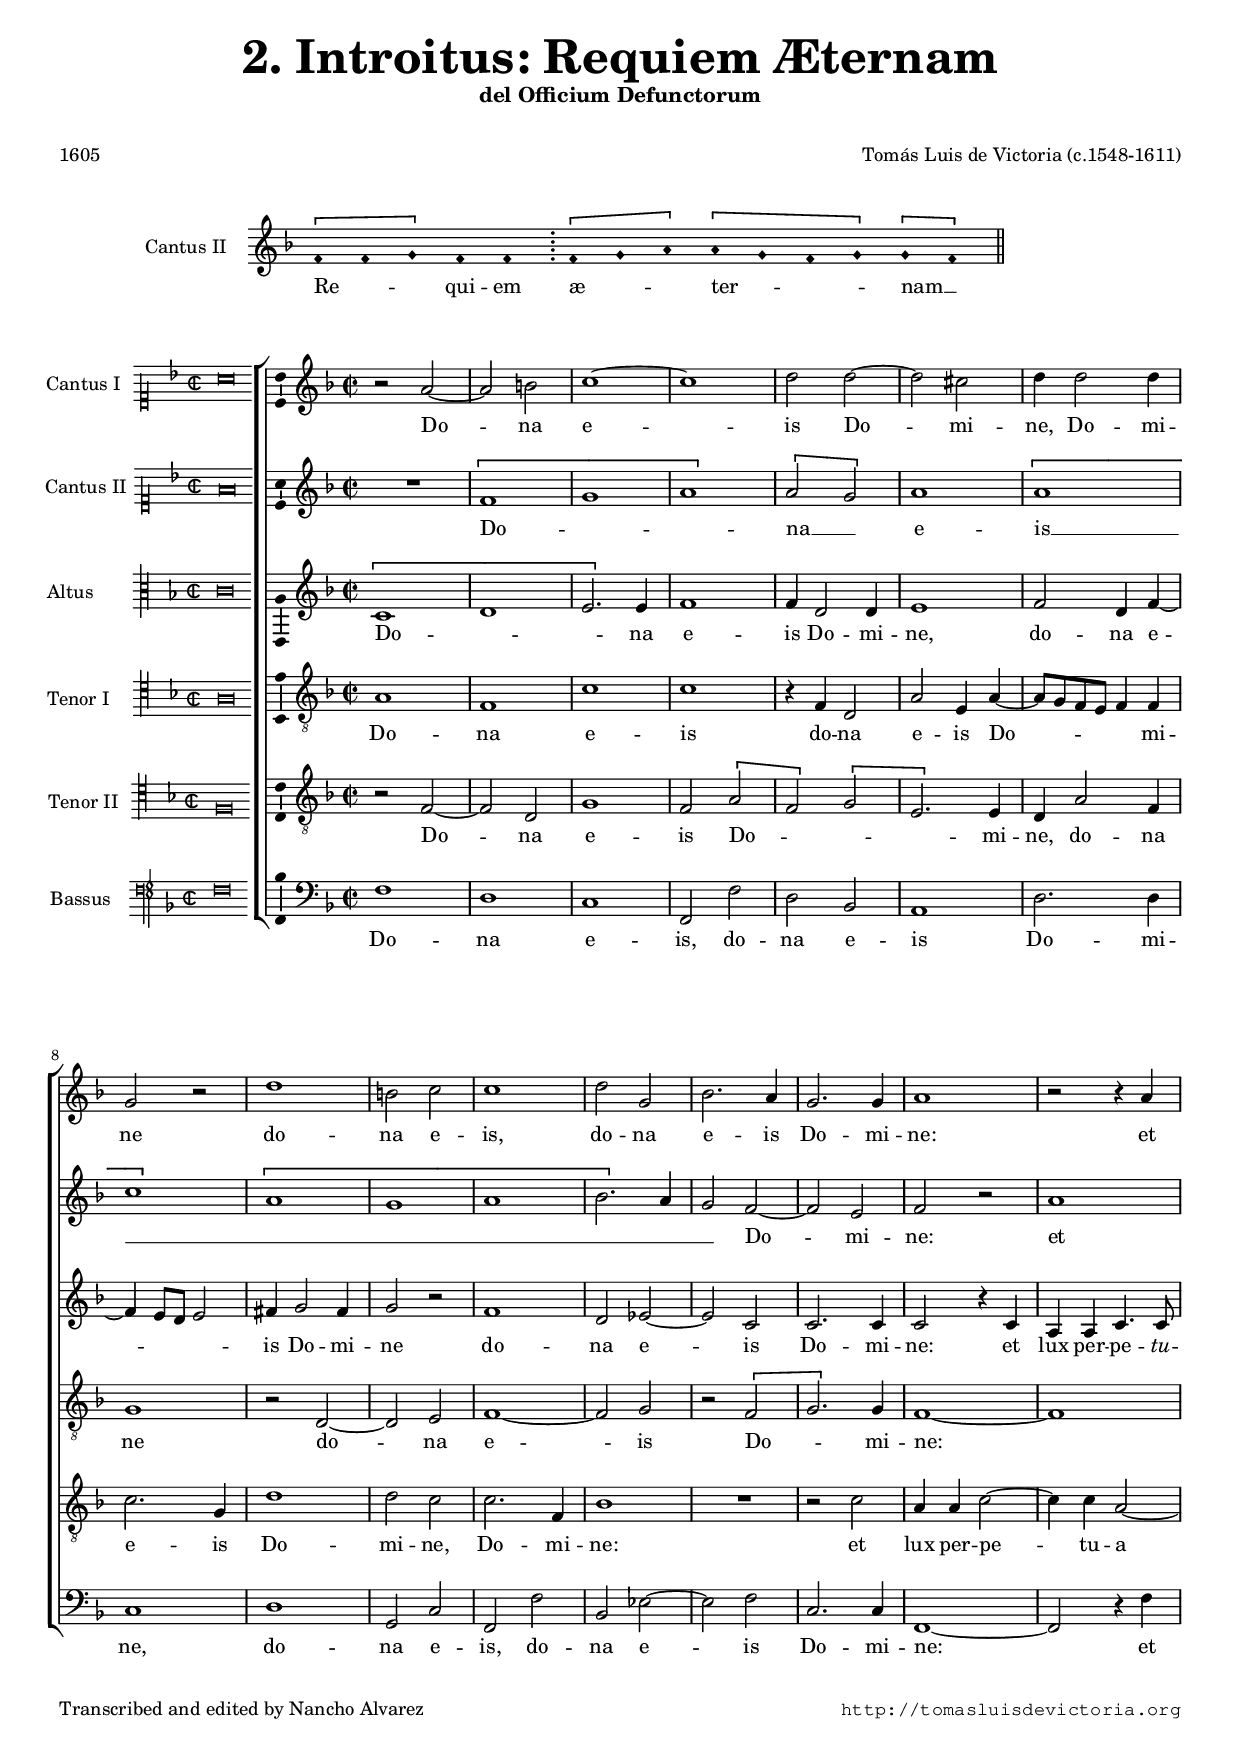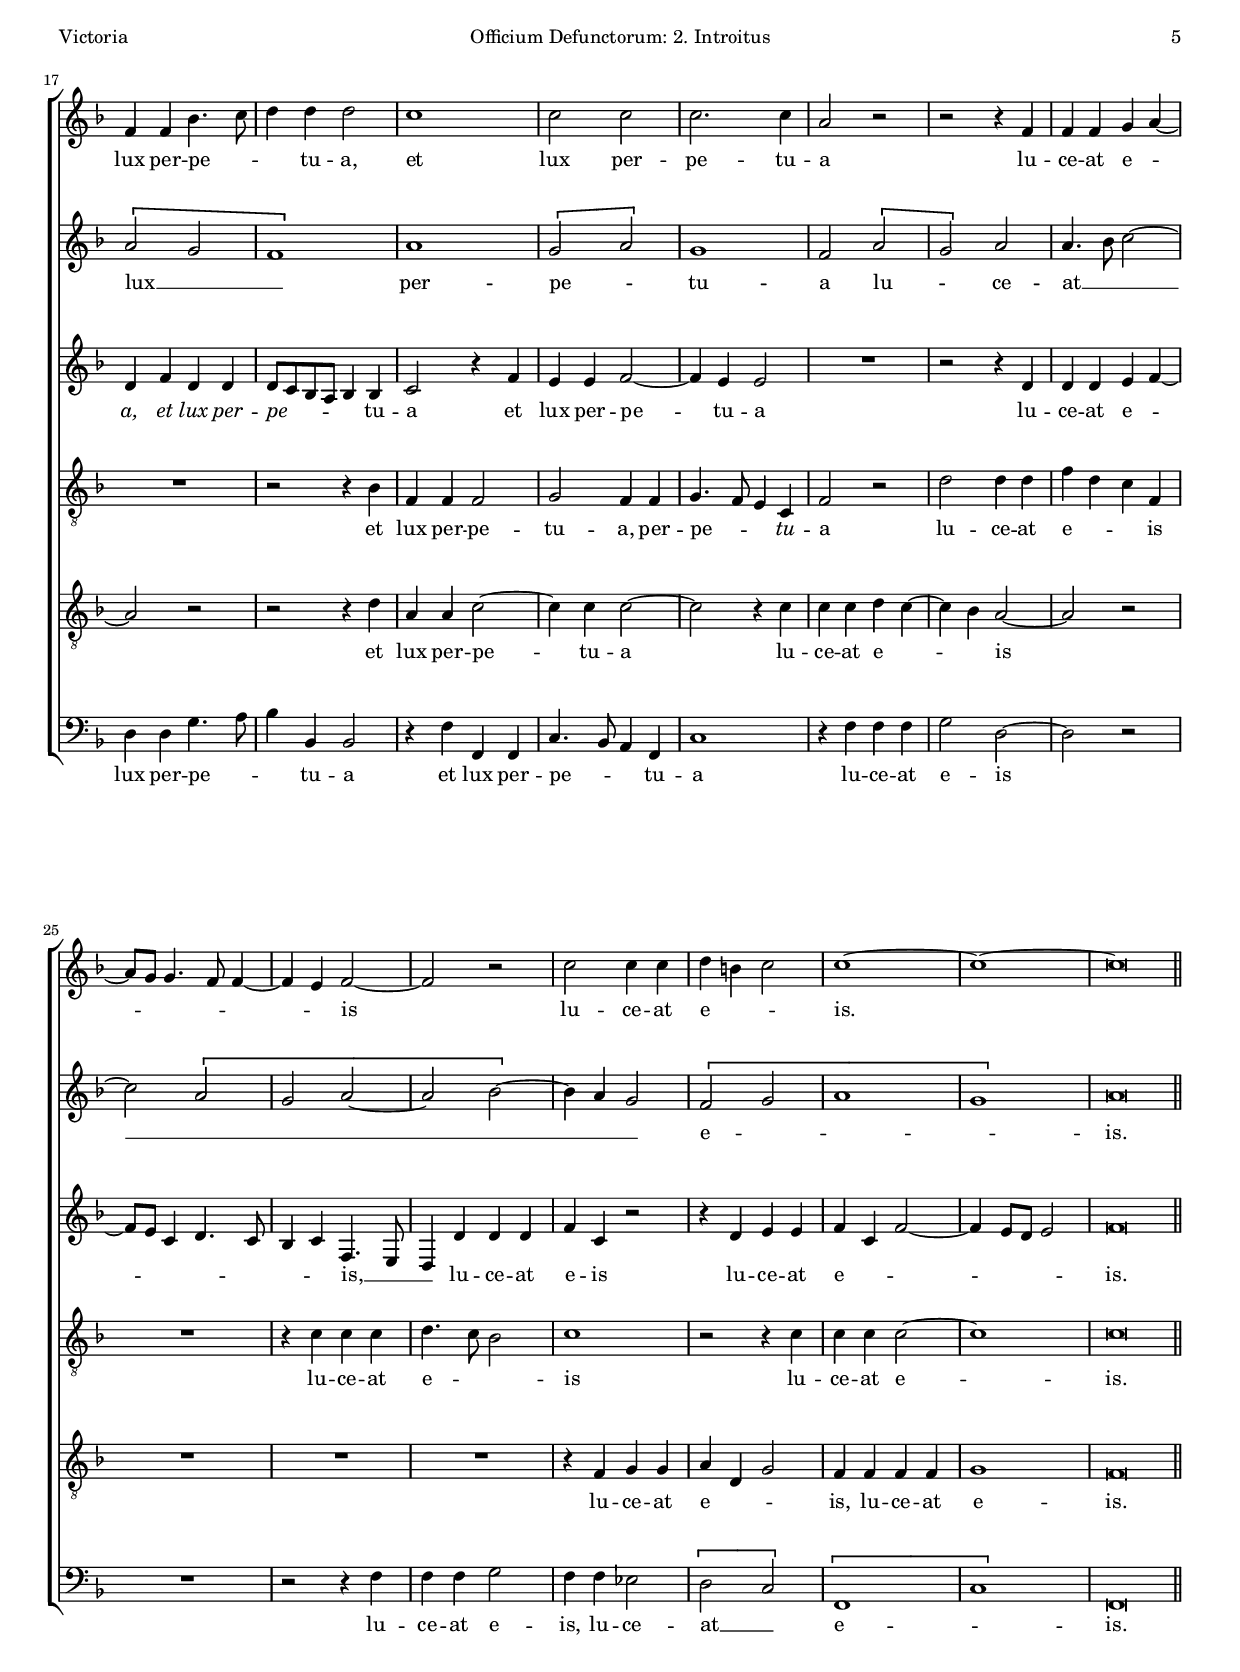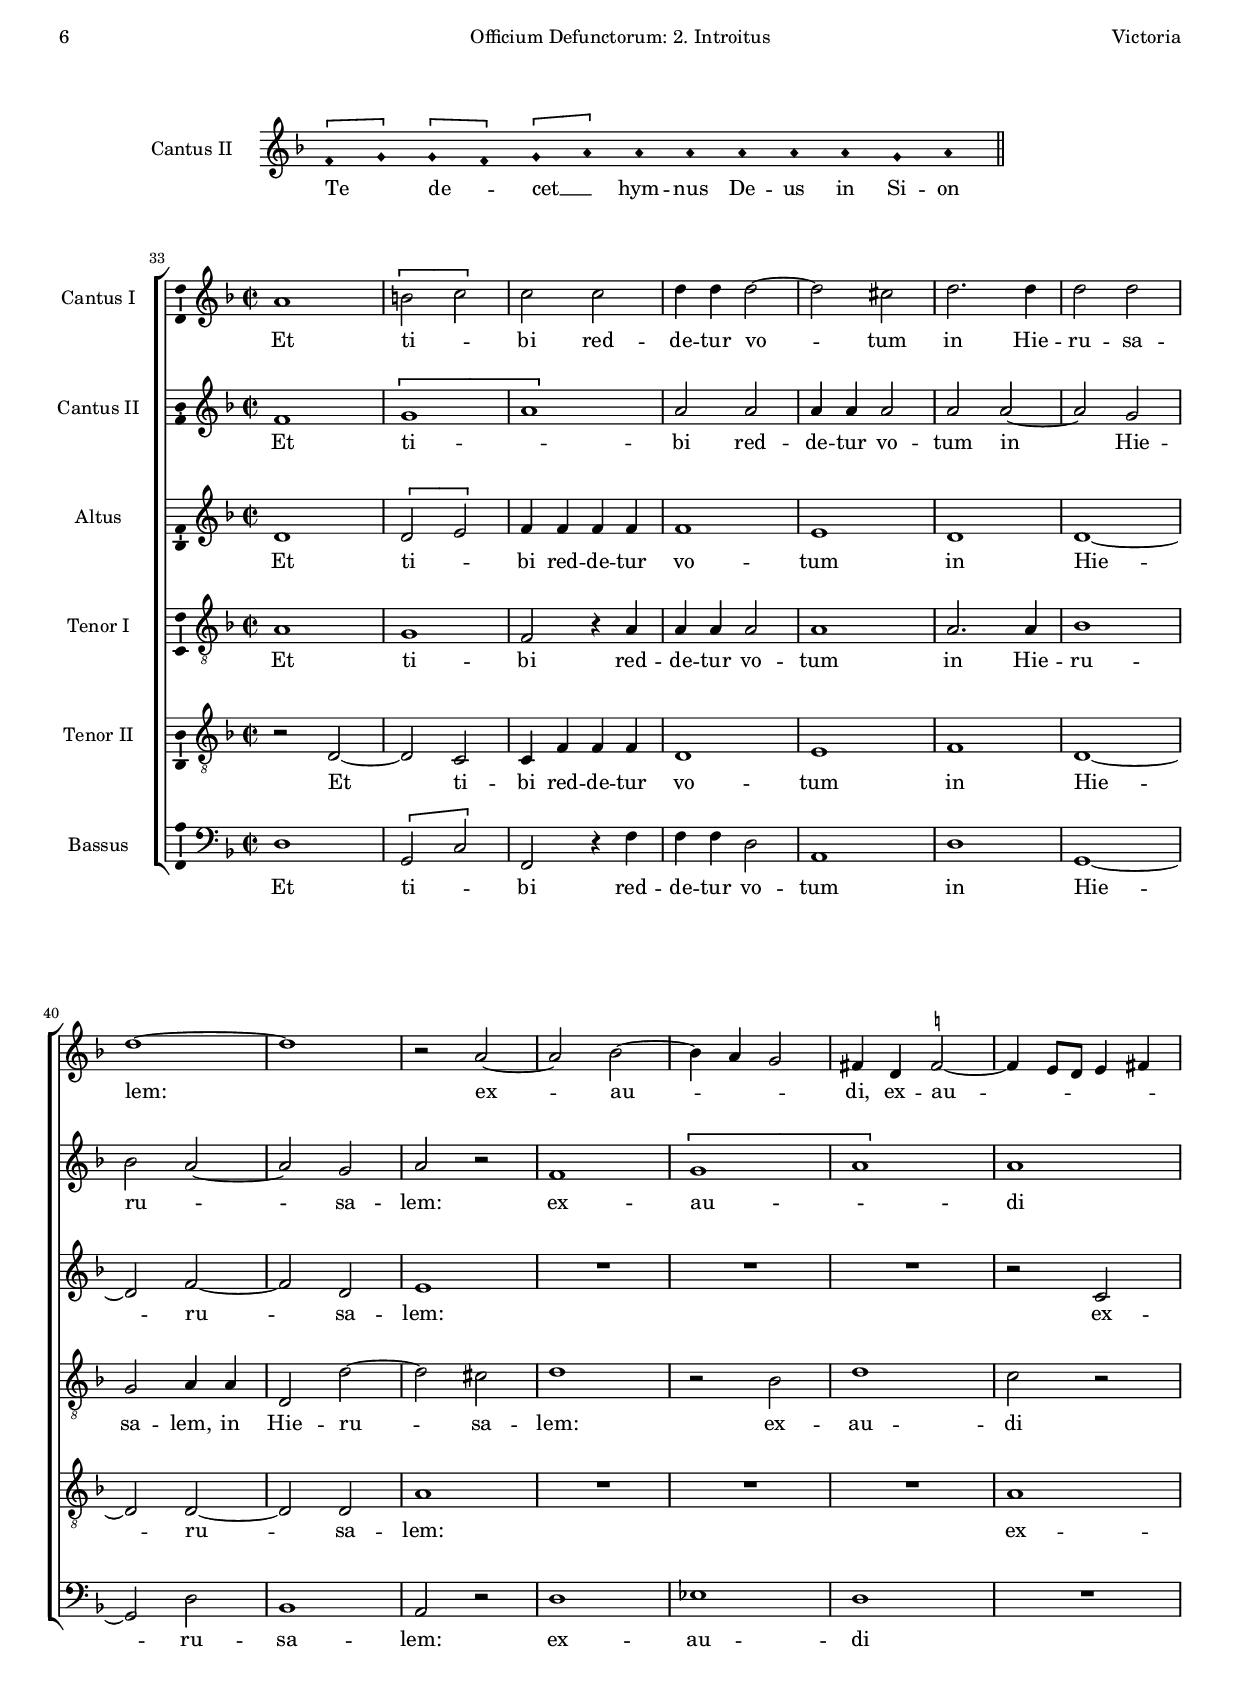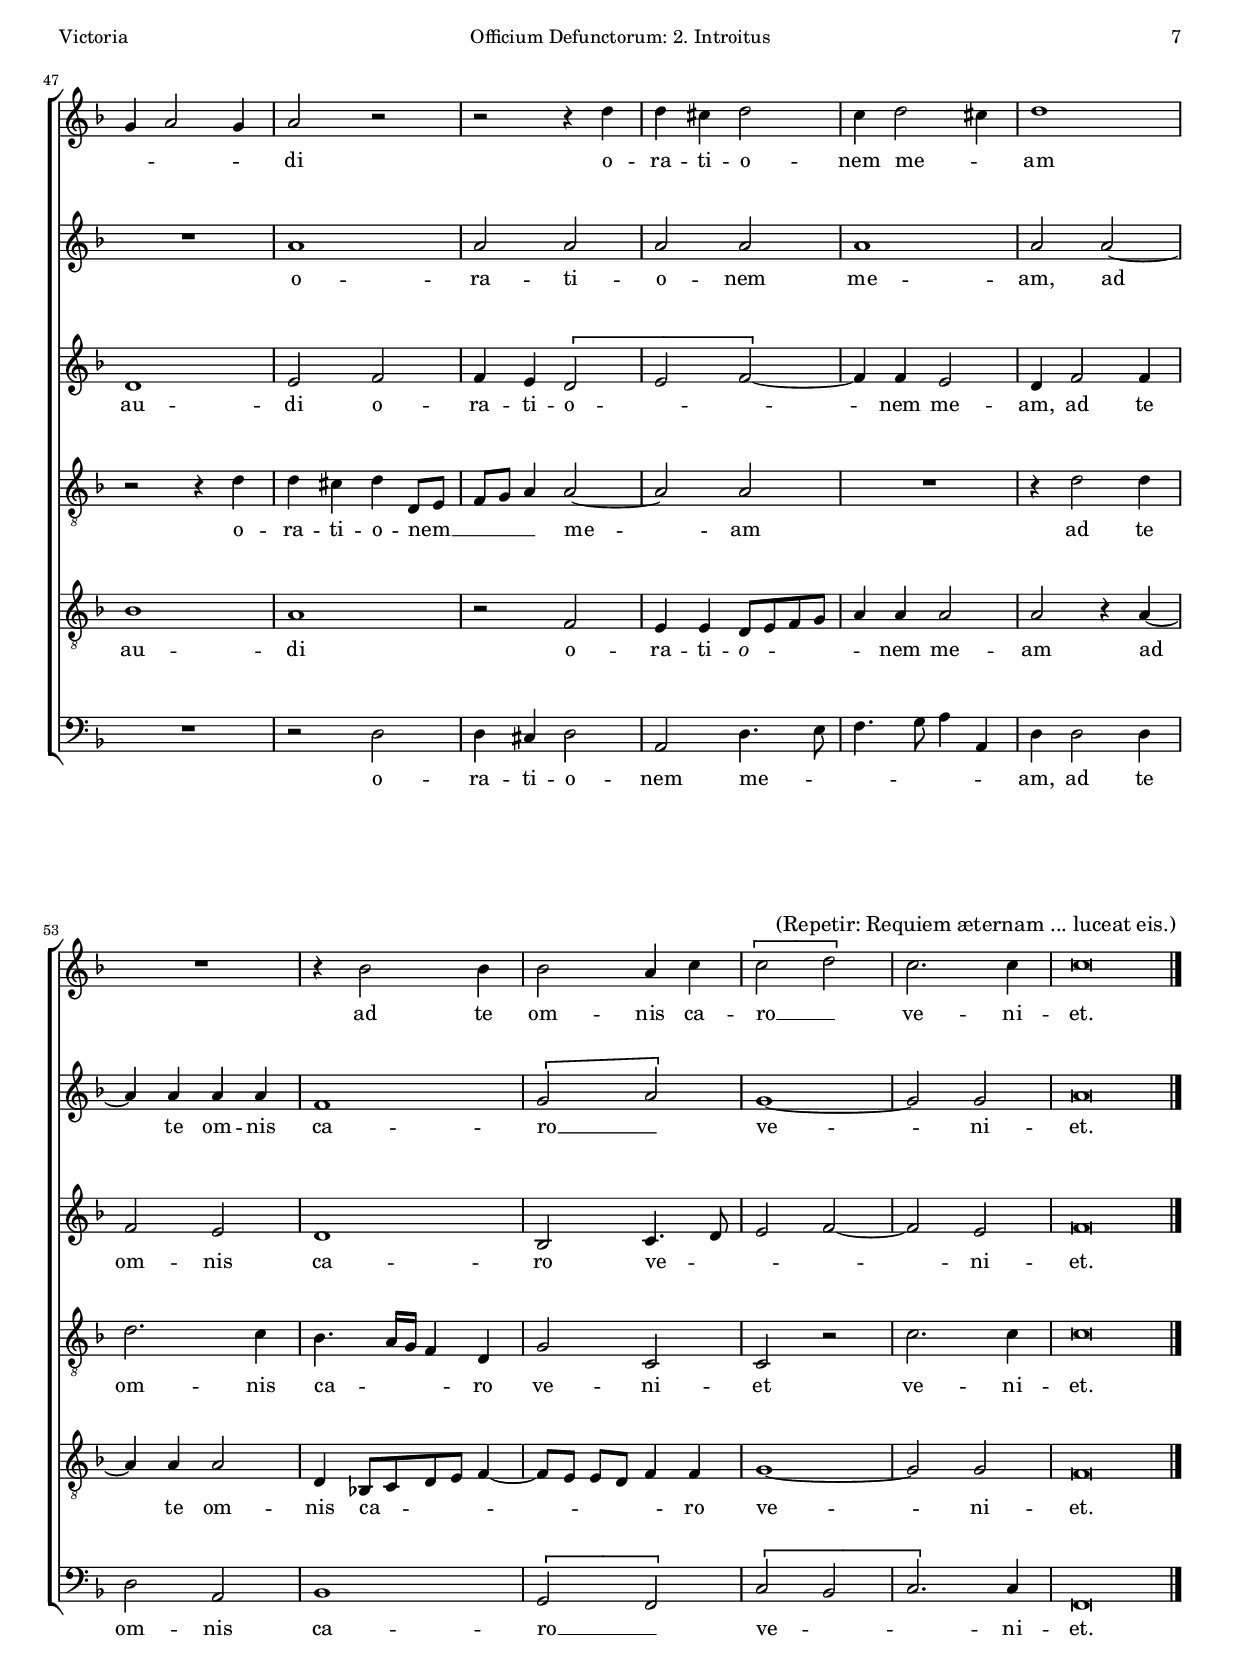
\version "2.18.0"

#(set-default-paper-size "a4")
#(set-global-staff-size 16.3)
#(ly:set-option 'point-and-click #f)
%mobile -s13.5 -i3.2

italicas=\override LyricText.font-shape = #'italic
rectas=\override LyricText.font-shape = #'upright
ss=\once \set suggestAccidentals = ##t
incipitwidth = 20

htitle="Officium Defunctorum: 2. Introitus"
hcomposer="Victoria"

\header {
	title=\markup{\fontsize #4 "2. Introitus: Requiem Æternam"}
	subtitle="del Officium Defunctorum"
	subsubtitle=" "
	composer="Tomás Luis de Victoria (c.1548-1611)"
        pdfauthor=\composer
	%opus="(-)"
	poet="1605"
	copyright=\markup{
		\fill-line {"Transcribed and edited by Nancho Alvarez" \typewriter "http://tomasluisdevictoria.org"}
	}
%	tagline=""
}

\markup{\null \vspace #.4 }

\score {\transpose c c {
<<
         \new Voice = "canto" {
         	 \set Staff.instrumentName="             Cantus II"
                 \override Staff.TimeSignature.stencil = #'()
                 \override Stem.transparent = ##t
                 \set Score.timing = ##f
                 \override NoteHead.style = #'neomensural         
                 \clef "G" 
                 \key d \minor
                 \[f'4 f' g'\] f' 
                 f' \bar ";" \[f' g' a'\] 
                 \[a' g' f' g'\] 
                 \[g' f'\] \bar "||"
         }
         \new Lyrics \lyricsto "canto" {
                 Re -- _ _ qui -- em æ -- _ _ ter -- _ _ _ nam __ _
         }
>>
        }%transpose

\layout {
        \override LigatureBracket.padding = #1
        line-width=16\cm 
        indent=3.2\cm
        ragged-right = ##f
}
}

%tablet \pageBreak


global={\key f \major \time 2/2 \skip 1*32 \bar "||" }

cantus={
	r2 a' ~ |
	a' b' |
	c''1 ~ |
	c'' |
%5
	d''2 d'' ~ |
	d'' cis'' |
	d''4 d''2 d''4 |
	g'2 r |
	d''1 |
%10
	b'2 c'' |
	c''1 |
	d''2 g' |
	bes'2. a'4 |
	g'2. g'4 |
%15
	a'1 |
	r2 r4 a' |
	f' f' bes'4. c''8 | %\pageBreak
	d''4 d'' d''2 | 
	c''1 |
%20
	c''2 c'' |
	c''2. c''4 |
	a'2 r |
	r r4 f' |
	f' f' g' a' ~ |
%25
	a'8 g' g'4. f'8 f'4 ~ |
	f' e' f'2 ~ |
	f' r |
	c'' c''4 c'' |
	d'' b' c''2 |
%30
	c''1 ~ |
	c'' ~ |
	c''\breve*1/2 |

}

cantusdos={
	R1*4/4 |
	\[f'1 |
	g' |
	a'\] |
%5
	\[a'2 g'\] |
	a'1 |
	\[a' |
	c''\] |
	\[a' |
%10
	g' |
	a' |
	bes'2.\] a'4 |
	g'2 f' ~ |
	f' e' |
%15
	f' r |
	a'1 |
	\[a'2 g' | 
	f'1\] |
	a' |
%20
	\[g'2 a'\] |
	g'1 |
	f'2 \[a' |
	g'\] a' |
	a'4. bes'8 c''2 ~ |
%25
	c'' \[a' |
	g' a' ~ |
	a' bes' ~ \] |
	bes'4 a' g'2 |
	\[f' g' |
%30
	a'1 |
	g'\] |
	a'\breve*1/2 | 

}

altus={
	\[c'1 |
	d' |
	e'2.\] e'4 |
	f'1 |
%5
	f'4 d'2 d'4 |
	e'1 |
	f'2 d'4 f' ~ |
	f' e'8 d' e'2 |
	fis'4 g'2 fis'4 |
%10
	g'2 r |
	f'1 |
	d'2 ees' ~ |
	ees' c' |
	c'2. c'4 |
%15
	c'2 r4 c' |
	a a c'4. c'8 |
	d'4 f' d' d' |
	d'8 c' bes a bes4 bes |
	c'2 r4 f' |
%20
	e' e' f'2 ~ |
	f'4 e' e'2 |
	R1*4/4 |
	r2 r4 d' |
	d' d' e' f' ~ |
%25
	f'8 e' c'4 d'4. c'8 |
	bes4 c' f4. e8 |
	d4 d' d' d' |
	f' c' r2 |
	r4 d' e' e' |
%30
	f' c' f'2 ~ |
	f'4 e'8 d' e'2 |
	f'\breve*1/2 |

}

tenor={
	a1 |
	f |
	c' |
	c' |
%5
	r4 f d2 |
	a e4 a ~ |
	a8 g f e f4 f |
	g1 |
	r2 d ~ |
%10
	d e |
	f1 ~ |
	f2 g |
	r \[f |
	g2.\] g4 |
%15
	f1 ~ |
	f |
	R1*4/4 |
	r2 r4 bes |
	f f f2 |
%20
	g f4 f |
	g4. f8 e4 c |
	f2 r |
	d' d'4 d' |
	f' d' c' f |
%25
	R1*4/4 |
	r4 c' c' c' |
	d'4. c'8 bes2 |
	c'1 |
	r2 r4 c' |
%30
	c' c' c'2 ~ |
	c'1 |
	c'\breve*1/2 |

}

tenordos={
	r2 f ~ |
	f d |
	g1 |
	f2 \[a |
%5
	f\] \[g |
	e2.\] e4 |
	d a2 f4 |
	c'2. g4 |
	d'1 |
%10
	d'2 c' |
	c'2. f4 |
	bes1 |
	R1*4/4 |
	r2 c' |
%15
	a4 a c'2 ~ |
	c'4 c' a2 ~ |
	a r |
	r r4 d' |
	a a c'2 ~ |
%20
	c'4 c' c'2 ~ |
	c' r4 c' |
	c' c' d' c' ~ |
	c' bes a2 ~ |
	a r |
%25
	R1*4/4 |
	R1*4/4 |
	R1*4/4 |
	r4 f g g |
	a d g2 |
%30
	f4 f f f |
	g1 |
	f\breve*1/2 |

}

bassus={
	f1 |
	d |
	c |
	f,2 f |
%5
	d bes, |
	a,1 |
	d2. d4 |
	c1 |
	d |
%10
	g,2 c |
	f, f |
	bes, ees ~ |
	ees f |
	c2. c4 |
%15
	f,1 ~ |
	f,2 r4 f |
	d d g4. a8 |
	bes4 bes, bes,2 |
	r4 f f, f, |
%20
	c4. bes,8 a,4 f, |
	c1 |
	r4 f f f |
	g2 d ~ |
	d r |
%25
	R1*4/4 |
	r2 r4 f |
	f f g2 |
	f4 f ees2 |
	\[d c\] |
%30
	\[f,1 |
	c\] |
	f,\breve*1/2 | 

}

textocantus=\lyricmode{
Do -- _ na e -- _ is Do -- _ mi -- ne,
Do -- mi -- ne
do -- na e -- is,
do -- na e -- is Do -- mi -- ne:
et lux per -- pe -- _ _ tu -- a,
et lux per -- pe -- tu -- a
lu -- ce -- at e -- _ _ _ _ _ _ _ _ is _
lu -- ce -- at e -- _ _ is. _ _ 
}

textocantusdos=\lyricmode{
Do -- _ _ na __ _ e -- is __ _ _ _ _ _ _ _ Do -- _ mi -- ne:
et lux __ _ _ per -- pe -- _ tu -- a lu -- _ ce -- at __ _ _ _ _ _ _ _ _ _ _ _ 
e -- _ _ _ is.

}

textoaltus=\lyricmode{
Do -- _ _ na e -- is Do -- mi -- ne,
do -- na e -- _ _ _ _ is
Do -- mi -- ne
do -- na e -- _ is
Do -- mi -- ne:
et lux per -- pe -- \italicas tu -- a,
et lux per -- pe -- _ _ _ _ \rectas tu -- a
et lux per -- pe -- _ tu -- a
lu -- ce -- at e -- _ _ _ _ _ _ _ _ is, __ _ _ 
lu -- ce -- at e -- is
lu -- ce -- at e -- _ _ _ _ _ _ is.
}

textotenor=\lyricmode{
Do -- na e -- is
do -- na e -- is Do -- _ _ _ _ _ mi -- ne
do -- _ na e -- _ is
Do -- _ mi -- ne: _
et lux per -- pe -- tu -- a,
per -- pe -- _ _ \italicas tu -- \rectas a %! en el original parece que "tu" va debajo de la nota anterior
lu -- ce -- at e -- _ _ is
lu -- ce -- at e -- _ _ is
lu -- ce -- at e -- _ is.

}

textotenordos=\lyricmode{
Do -- _ na e -- is Do -- _ _ _ mi -- ne,
do -- na e -- is Do -- mi -- ne,
Do -- mi -- ne:
et lux per -- pe -- _ tu -- a _
et lux per -- pe -- _ tu -- a _
lu -- ce -- at e -- _ _ _ is _
lu -- ce -- at e -- _ _ is, lu -- ce -- at e -- is.
}

textobassus=\lyricmode{
Do -- na e -- is,
do -- na e -- is
Do -- mi -- ne,
do -- na e -- is, 
do -- na e -- _ is
Do -- mi -- ne: _
et lux per -- pe -- _ _ tu -- a
et lux per -- pe -- _ _ tu -- a
lu -- ce -- at e -- is _
lu -- ce -- at e -- is,
lu -- ce -- at __ _ e -- _ is.
}



incipitcantus=\markup{
	\score{
		{ 
		\set Staff.instrumentName="Cantus I  "
		\override NoteHead.style = #'neomensural
		\override Rest.style = #'neomensural
		\override Staff.TimeSignature.style = #'neomensural
		\cadenzaOn 
		\clef "petrucci-c1"
		\key f \major
		\time 2/2
		a'\breve
		} 
	\layout {
		\context {\Voice
			\remove Ligature_bracket_engraver
			\consists Mensural_ligature_engraver
		}
		line-width=\incipitwidth
		indent = 0
	}
	}
}

incipitcantusdos=\markup{
	\score{
		{ 
		\set Staff.instrumentName="Cantus II "
		\override NoteHead.style = #'neomensural
		\override Rest.style = #'neomensural
		\override Staff.TimeSignature.style = #'neomensural
		\cadenzaOn 
		\clef "petrucci-c1"
		\key f \major
		\time 2/2
		f'\breve
		} 
	\layout {
		\context {\Voice
			\remove Ligature_bracket_engraver
			\consists Mensural_ligature_engraver
		}
		line-width=\incipitwidth
		indent = 0
	}
	}
}

incipitaltus=\markup{
	\score{
		{ 
		\set Staff.instrumentName="Altus       "
		\override NoteHead.style = #'neomensural 
		\override Rest.style = #'neomensural
		\override Staff.TimeSignature.style = #'neomensural
		\cadenzaOn 
		\clef "petrucci-c3"
		\key f \major
		\time 2/2
		c'\breve
		} 
	\layout {
		\context {\Voice
			\remove Ligature_bracket_engraver
			\consists Mensural_ligature_engraver
		}
		line-width=\incipitwidth
		indent = 0
	}
	}
}


incipittenor=\markup{
	\score{
		{ 
		\set Staff.instrumentName="Tenor I    "
		\override NoteHead.style = #'neomensural 
		\override Rest.style = #'neomensural
		\override Staff.TimeSignature.style = #'neomensural
		\cadenzaOn 
		\clef "petrucci-c4"
		\key f \major
		\time 2/2
		a\breve
		} 
	\layout {
		\context {\Voice
			\remove Ligature_bracket_engraver
			\consists Mensural_ligature_engraver
		}
		line-width=\incipitwidth
		indent=0
	}
	}
}

incipittenordos=\markup{
	\score{
		{ 
		\set Staff.instrumentName="Tenor II  "
		\override NoteHead.style = #'neomensural 
		\override Rest.style = #'neomensural
		\override Staff.TimeSignature.style = #'neomensural
		\cadenzaOn 
		\clef "petrucci-c4"
		\key f \major
		\time 2/2
		f\breve
		} 
	\layout {
		\context {\Voice
			\remove Ligature_bracket_engraver
			\consists Mensural_ligature_engraver
		}
		line-width=\incipitwidth
		indent=0
	}
	}
}


incipitbassus=\markup{
	\score{
		{ 
		\set Staff.instrumentName="Bassus   "
		\override NoteHead.style = #'neomensural 
		\override Rest.style = #'neomensural
		\override Staff.TimeSignature.style = #'neomensural
		\cadenzaOn 
		\clef "petrucci-f4"
		\key f \major
		\time 2/2
		f\breve
		} 
	\layout {
		\context {\Voice
			\remove Ligature_bracket_engraver
			\consists Mensural_ligature_engraver
		}
		line-width=\incipitwidth
		indent = 0
	}
	}
}





\score {\transpose c' c'{
\new ChoirStaff<<

	\new Staff <<\global
	\new Voice="v1" {
		\set Staff.instrumentName=\incipitcantus
		\clef "treble"
		\cantus }
	\new Lyrics \lyricsto "v1" {\textocantus }
	>>

	\new Staff <<\global
	\new Voice="v5" {
		\set Staff.instrumentName=\incipitcantusdos
		\clef "treble"
		\cantusdos }
	\new Lyrics \lyricsto "v5" {\textocantusdos }
	>>

	
	\new Staff << \global
	\new Voice="v2" {
		\set Staff.instrumentName=\incipitaltus
		\clef "treble" 
		\altus}
	\new Lyrics \lyricsto "v2" {\textoaltus }
	>>

	
	\new Staff <<\global
	\new Voice="v3" {
		\set Staff.instrumentName=\incipittenor
		\clef "G_8"
		\tenor }
	\new Lyrics \lyricsto "v3" {\textotenor }
	>>
	
		
	\new Staff <<\global
	\new Voice="v6" {
		\set Staff.instrumentName=\incipittenordos
		\clef "G_8"
		\tenordos }
	\new Lyrics \lyricsto "v6" {\textotenordos }
	>>
	

	\new Staff <<\global
	\new Voice="v4" {
		\set Staff.instrumentName=\incipitbassus
		\clef "bass" 
		\bassus }
	\new Lyrics \lyricsto "v4" {\textobassus }
	>>
	
>>

	}%transpose

\layout{ 
	\context {\Lyrics 
		\override VerticalAxisGroup.minimum-Y-extent = #'(-0.0 . 0.0) 
		%\override LyricText.font-size = #1.2
		\override LyricHyphen.minimum-distance = #0.51
	}
	\context {\Score 
		\override BarNumber.padding = #2 
	}
	\context {\Voice 
		melismaBusyProperties = #'() 
	}
	%\context { \Staff \RemoveEmptyStaves }
	\context {\Staff 
		\override VerticalAxisGroup.staff-staff-spacing =
			#'((basic-distance . 11) (minimum-distance . 0) (padding . 1))
		\consists Ambitus_engraver 
		\override LigatureBracket.padding = #1
	}
}

%\midi {}

}

\pageBreak

%tablet \markup{\null \vspace #4 }

\markup{\null \vspace #.4 }

\score {\transpose c c {
<<
         \new Voice = "canto" {
         	 \set Staff.instrumentName="             Cantus II"
                 \override Staff.TimeSignature.stencil = #'()
                 \override Stem.transparent = ##t
                 \set Score.timing = ##f
                 \override NoteHead.style = #'neomensural         
                 \clef "G" 
                 \key d \minor
                 \[f'4 g'\] \[g' f'\] 
                 \[g' a'\] a' a' 
                 a' a' a' g' 
                 a' \bar "||"
         }
         \new Lyrics \lyricsto "canto" {
                 Te _ de -- _ cet __ _ hym -- nus De -- us in Si -- on
         }
>>
        }%transpose

\layout {
        \override LigatureBracket.padding = #1
	system-count=1
        line-width=16\cm 
        indent=3.4\cm
        ragged-right = ##f
}
}

%tablet \markup{\null \vspace #1 }

%tablet \pageBreak

global={
\set Score.currentBarNumber = #33 \bar ""
\key f \major \time 2/2 \skip 1*26 \bar "|." }

cantus={
	a'1 |
	\[b'2 c''\] |
%35
	c'' c'' |
	d''4 d'' d''2 ~ |
	d'' cis'' |
	d''2. d''4 | %\break
	d''2 d'' | 
%40
	d''1 ~ |
	d'' |
	r2 a' ~ |
	a' bes' ~ |
	bes'4 a' g'2 |
%45
	fis'4 d' \ss f'2 ~ | %\pageBreak
	f'4 e'8 d' e'4 fis' | 
	g' a'2 g'4 |
	a'2 r |
	r r4 d'' |
%50
	d'' cis'' d''2 | 
	c''4 d''2 cis''4 | %\break
	d''1 | 
	R1*4/4 | 
	r4 bes'2 bes'4 |
%55
	bes'2 a'4 c'' |
	\[c''2 d''\] |
	c''2. c''4 |
	c''\breve*1/2
	\override Score.RehearsalMark.self-alignment-X = #right
	\override Score.RehearsalMark.break-visibility = #begin-of-line-invisible
	\override Score.RehearsalMark.padding = #2
	\mark \markup{\smaller "(Repetir: Requiem æternam ... luceat eis.)"}
}

cantusdos={
	f'1 |
	\[g' |
%35
	a'\] |
	a'2 a' |
	a'4 a' a'2 |
	a' a' ~ |
	a' g' |
%40
	bes' a' ~ |
	a' g' |
	a' r |
	f'1 |
	\[g' |
%45
	a'\] |
	a' |
	R1*4/4 |
	a'1 |
	a'2 a' |
%50
	a' a' |
	a'1 |
	a'2 a' ~ |
	a'4 a' a' a' |
	f'1 |
%55
	\[g'2 a'\] |
	g'1 ~ |
	g'2 g' |
	a'\breve*1/2
}

altus={
	d'1 |
	\[d'2 e'\] |
%35
	f'4 f' f' f' |
	f'1 |
	e' |
	d' |
	d' ~ |
%40
	d'2 f' ~ |
	f' d' |
	e'1 |
	R1*4/4 |
	R1*4/4 |
%45
	R1*4/4 |
	r2 c' |
	d'1 |
	e'2 f' |
	f'4 e' \[d'2 |
%50
	e' f' ~ \] |
	f'4 f' e'2 |
	d'4 f'2 f'4 |
	f'2 e' |
	d'1 |
%55
	bes2 c'4. d'8 |
	e'2 f' ~ |
	f' e' |
	f'\breve*1/2
}

tenor={
	a1 |
	g |
%35
	f2 r4 a |
	a a a2 |
	a1 |
	a2. a4 |
	bes1 |
%40
	g2 a4 a |
	d2 d' ~ |
	d' cis' |
	d'1 |
	r2 bes |
%45
	d'1 |
	c'2 r |
	r r4 d' |
	d' cis' d' d8 e |
	f g a4 a2 ~ |
%50
	a a |
	R1*4/4 |
	r4 d'2 d'4 |
	d'2. c'4 |
	bes4. a16 g f4 d |
%55
	g2 c |
	c r |
	c'2. c'4 |
	c'\breve*1/2
}

tenordos={
	r2 d ~ |
	d c |
%35
	c4 f f f |
	d1 |
	e |
	f |
	d ~ |
%40
	d2 d ~ |
	d d |
	a1 |
	R1*4/4 |
	R1*4/4 |
%45
	R1*4/4 |
	a1 |
	bes |
	a |
	r2 f |
%50
	e4 e d8 e f g |
	a4 a a2 |
	a r4 a ~ |
	a a a2 |
	d4  bes,!8[ c d e] f4 ~ |
%55
	 f8[ e]  e[ d] f4 f |
	g1 ~ |
	g2 g |
	f\breve*1/2
}

bassus={
	d1 |
	\[g,2 c\] |
%35
	f, r4 f |
	f f d2 |
	a,1 |
	d |
	g, ~ |
%40
	g,2 d |
	bes,1 |
	a,2 r |
	d1 |
	ees |
%45
	d |
	R1*4/4 |
	R1*4/4 |
	r2 d2 | %! discrepancia con Mapamundi
	d4 cis d2 |
%50
	a, d4. e8 |
	f4. g8 a4 a, |
	d d2 d4 |
	d2 a, |
	bes,1 |
%55
	\[g,2 f,\] |
	\[c bes, |
	c2.\] c4 |
	f,\breve*1/2
}

textocantus=\lyricmode{
Et ti -- _ bi red -- de -- tur vo -- _ tum
in Hie -- ru -- sa -- lem: _
ex -- _ au -- _ _ _ di,
ex -- au -- _ _ _ _ _ _ _ _ di
o -- ra -- ti -- o -- nem me -- _ am
ad te om -- nis ca -- ro __ _ ve -- ni -- et.
}

textocantusdos=\lyricmode{
Et ti -- _ bi red -- de -- tur vo -- tum in _ Hie -- ru -- _ _ sa -- lem:
ex -- au -- _ di
o -- ra -- ti -- o -- nem
me -- am,
ad _ te om  -- nis ca -- ro __ _ ve -- _ ni -- et.

}

textoaltus=\lyricmode{
Et ti -- _ bi red -- de -- tur vo -- tum
in Hie -- _ ru -- _ sa -- lem:
ex -- au -- di o -- ra -- ti -- o -- _ _ _ nem me -- am,
ad te om -- nis ca -- ro ve -- _ _ _ _ ni -- et.
}

textotenor=\lyricmode{
Et ti -- bi red -- de -- tur vo -- tum in Hie -- ru -- sa -- lem, in Hie -- ru -- _ sa -- lem:
ex -- au -- di
o -- ra -- ti -- o -- nem __ _ _ _ _ me -- _ am
ad te om -- nis ca -- _ _ _ ro ve -- ni -- et
ve -- ni -- et.

}

textotenordos=\lyricmode{
Et _ ti -- bi red -- de -- tur vo -- tum in Hie -- _ ru -- _ sa -- lem:
ex -- au -- di o -- ra -- ti -- \italicas o -- _ _ _ _ \rectas nem me -- am %! corregido a mano en el original
ad _ te om -- nis ca -- _ _ _ _ _ _ _ _ _ ro ve -- _ ni -- et.

}

textobassus=\lyricmode{
Et ti -- _ bi red -- de -- tur vo -- tum in Hie -- _ ru -- sa -- lem:
ex -- au -- di
o -- ra -- ti -- o -- nem me -- _ _ _ _ _ am,
ad te om -- nis ca -- ro __ _ ve -- _ _ ni -- et.
}




\score {\transpose c' c'{
\new ChoirStaff<<

	\new Staff <<\global
	\new Voice="v1" {
		\set Staff.instrumentName="Cantus I"
		\clef "treble"
		\cantus }
	\new Lyrics \lyricsto "v1" {\textocantus }
	>>

	\new Staff <<\global
	\new Voice="v5" {
		\set Staff.instrumentName="Cantus II"
		\clef "treble"
		\cantusdos }
	\new Lyrics \lyricsto "v5" {\textocantusdos }
	>>

	
	\new Staff << \global
	\new Voice="v2" {
		\set Staff.instrumentName="Altus"
		\clef "treble" 
		\altus}
	\new Lyrics \lyricsto "v2" {\textoaltus }
	>>

	
	\new Staff <<\global
	\new Voice="v3" {
		\set Staff.instrumentName="Tenor I"
		\clef "G_8"
		\tenor }
	\new Lyrics \lyricsto "v3" {\textotenor }
	>>
	
		
	\new Staff <<\global
	\new Voice="v6" {
		\set Staff.instrumentName="Tenor II"
		\clef "G_8"
		\tenordos }
	\new Lyrics \lyricsto "v6" {\textotenordos }
	>>
	

	\new Staff <<\global
	\new Voice="v4" {
		\set Staff.instrumentName="Bassus"
		\clef "bass" 
		\bassus }
	\new Lyrics \lyricsto "v4" {\textobassus }
	>>
	
>>

	}%transpose

\layout{ 
        indent = 1.8\cm
	\context {\Lyrics 
		\override VerticalAxisGroup.staff-affinity = #UP
		\override VerticalAxisGroup.nonstaff-relatedstaff-spacing =
			#'((basic-distance . 0) (minimum-distance . 0) (padding . 1))
		\override LyricText.font-size = #1.2
		\override LyricHyphen.minimum-distance = #0.5
	}
	\context {\Score 
		tempoHideNote = ##t
		\override BarNumber.padding = #2 
	}
	\context {\Voice 
		melismaBusyProperties = #'()
		%autoBeaming = ##f
	}
	\context {\Staff 
                %\RemoveEmptyStaves
                %\override VerticalAxisGroup.remove-first = ##t
		\override VerticalAxisGroup.staff-staff-spacing =
			#'((basic-distance . 11) (minimum-distance . 0) (padding . 1))
		\consists Ambitus_engraver 
		\override LigatureBracket.padding = #1
	}
}

%\midi { \mtempo }

}


\paper{
	evenHeaderMarkup=\markup  \fill-line { \fromproperty #'page:page-number-string \htitle \hcomposer }
	oddHeaderMarkup= \markup  \fill-line { \on-the-fly #not-first-page \hcomposer \on-the-fly #not-first-page \htitle \on-the-fly #not-first-page \fromproperty #'page:page-number-string }
	%system-count=20
	%page-count = 8
	ragged-last-bottom = ##f
	indent=3.5\cm
	system-system-spacing =
	#'((basic-distance . 21) (minimum-distance . 0) (padding . 5))
	top-system-spacing = % header
	#'((basic-distance . 8) (minimum-distance . 0) (padding . 0))
	last-bottom-spacing = % footer
	#'((basic-distance . 12) (minimum-distance . 0) (padding . 0))
        score-system-spacing =
	#'((basic-distance . 15) (minimum-distance . 0) (padding . 5))
	

first-page-number=4
oddHeaderMarkup=\markup \fill-line {\hcomposer \htitle \fromproperty #'page:page-number-string }
evenHeaderMarkup=\markup \fill-line {\on-the-fly #not-first-page \fromproperty #'page:page-number-string \on-the-fly #not-first-page \htitle \on-the-fly #not-first-page \hcomposer }
}